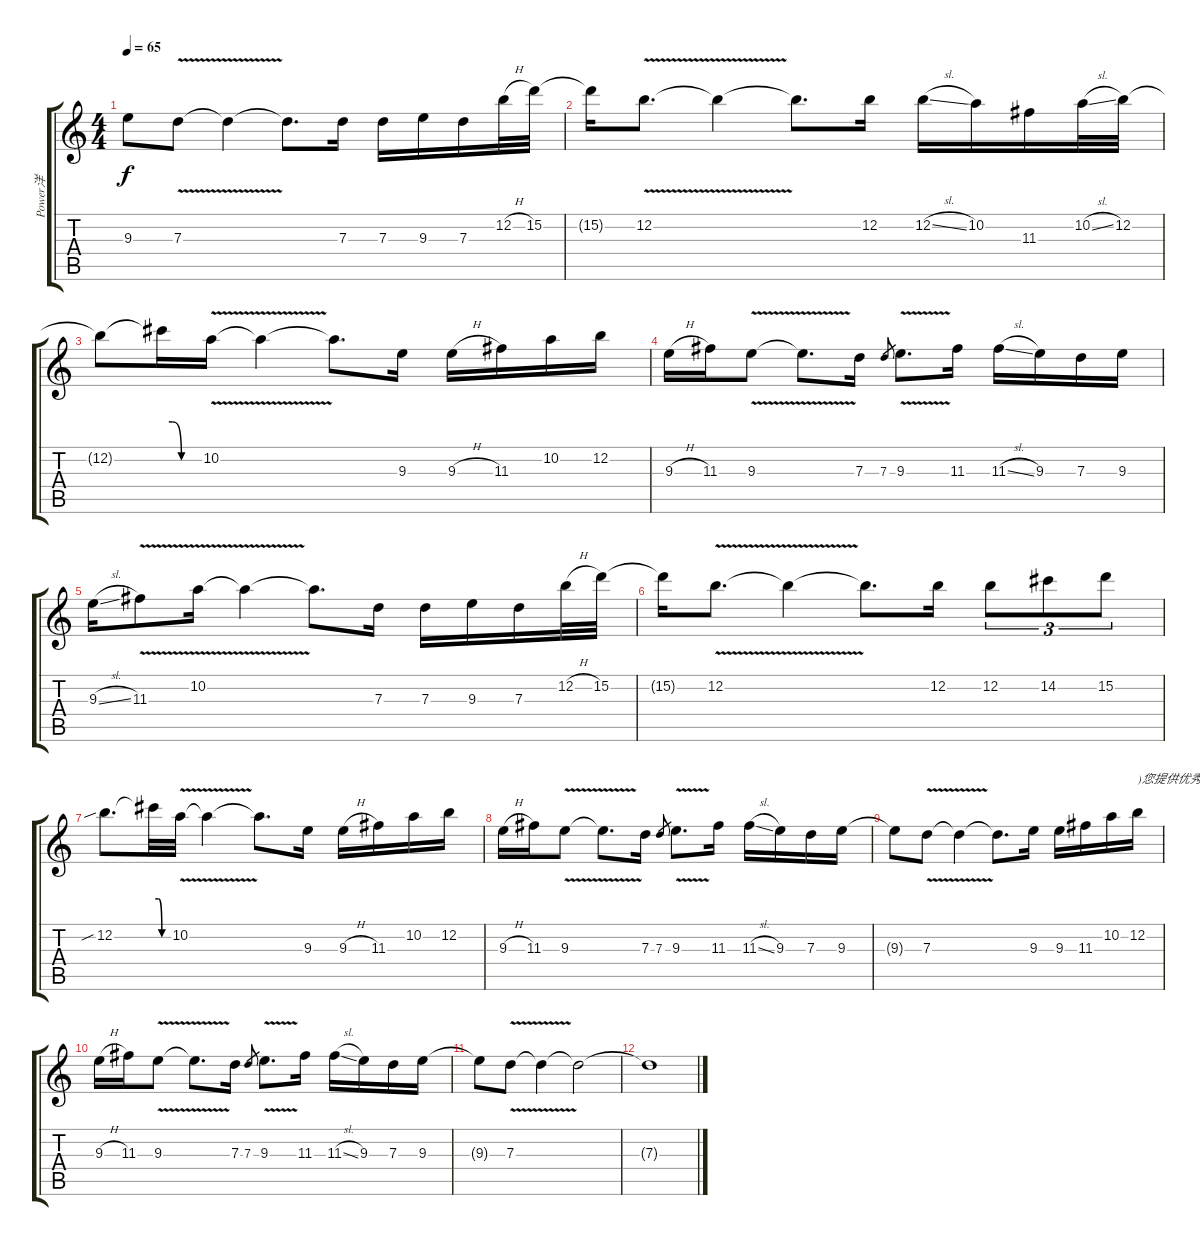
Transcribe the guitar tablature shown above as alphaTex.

\track ("Power洋" "Power洋") {instrument overdrivenguitar}
\staff {score tabs}
\tuning (E4 B3 G3 D3 A2 E2) {hide}
\ts (4 4)
\tempo 65
\clef g2
\ks c
9.3{t}.8{dy f} 7.3{v}.8 7.3{t}.4 7.3{t}.8{d} 7.3.16 7.3.16 9.3.16 7.3.16 12.2{h}.32 15.2.32 |
15.2{t}.16 12.2{v}.8{d} 12.2{t}.4 12.2{t}.8{d} 12.2.16 12.2{sl}.16 10.2.16 11.3.16 10.2{sl}.32 12.2.32 |
12.2{t}.8 12.2{be (custom 0 4 15 4 30 0 60 0) t}.16 10.2{v}.16 10.2{t}.4 10.2{t}.8{d} 9.3.16 9.3{h}.16 11.3.16 10.2.16 12.2.16 |
9.3{h}.16 11.3.16 9.3{v}.8 9.3{t}.8{d} 7.3.16 7.3.8{gr} 9.3{v}.8{d} 11.3.16 11.3{sl}.16 9.3.16 7.3.16 9.3.16 |
9.3{sl}.16 11.3{v}.8 10.2{v}.16 10.2{t}.4 10.2{t}.8{d} 7.3.16 7.3.16 9.3.16 7.3.16 12.2{h}.32 15.2.32 |
15.2{t}.16 12.2{v}.8{d} 12.2{t}.4 12.2{t}.8{d} 12.2.16 12.2.8{tu (3 2)} 14.2.8{tu (3 2)} 15.2.8{tu (3 2)} |
12.2{sib}.8{d} 12.2{be (custom 0 4 15 4 30 0 60 0) t}.32 10.2{v}.32 10.2{t}.4 10.2{t}.8{d} 9.3.16 9.3{h}.16 11.3.16 10.2.16 12.2.16 |
9.3{h}.16 11.3.16 9.3{v}.8 9.3{t}.8{d} 7.3.16 7.3.8{gr} 9.3{v}.8{d} 11.3.16 11.3{sl}.16 9.3.16 7.3.16 9.3.16 |
9.3{t}.8 7.3{v}.8 7.3{t}.4 7.3{t}.8{d} 9.3.16 9.3.16 11.3.16 10.2.16 12.2.16{txt ")您提供优秀的GTP!"} |
9.3{h}.16 11.3.16 9.3{v}.8 9.3{t}.8{d} 7.3.16 7.3.8{gr} 9.3{v}.8{d} 11.3.16 11.3{sl}.16 9.3.16 7.3.16 9.3.16 |
9.3{t}.8 7.3{v}.8 7.3{t}.4 7.3{t}.2 |
7.3{t}.1
